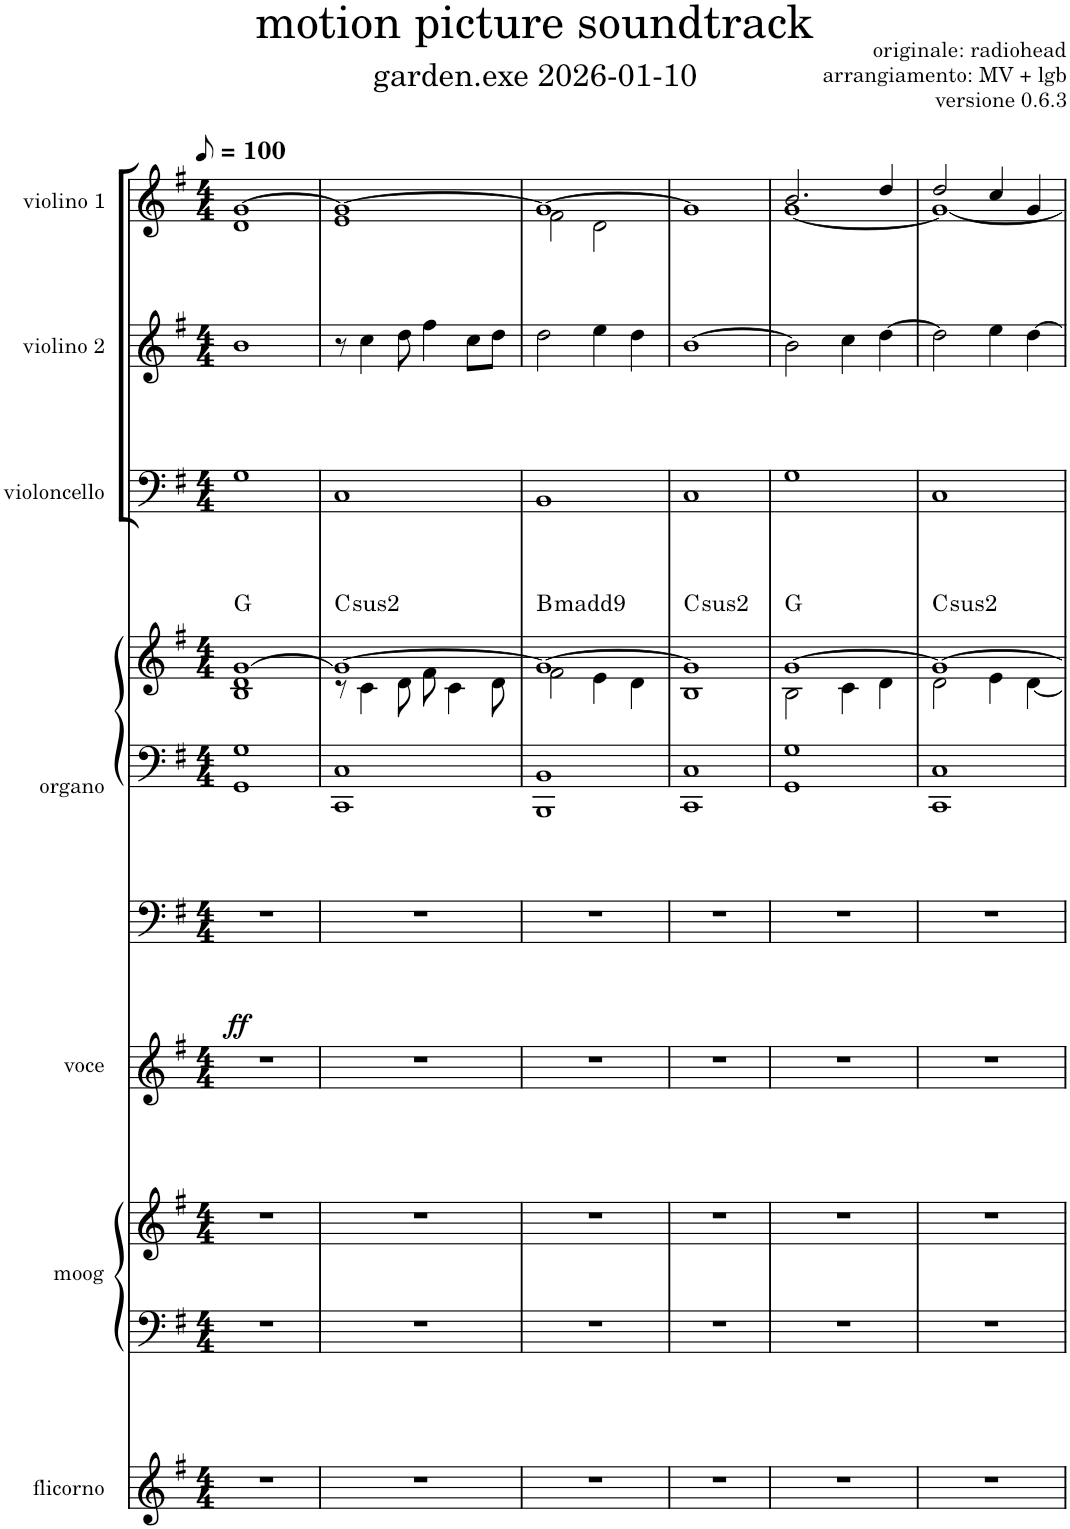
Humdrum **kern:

**kern	**kern	**kern	**kern	**dynam	**kern	**kern	**kern	**harte	**kern	**kern	**kern
*part7	*part6	*part6	*part5	*part5	*part4	*part4	*part4	*part4	*part3	*part2	*part1
*staff10	*staff9	*staff8	*staff7	*staff7	*staff6	*staff5	*staff4	*	*staff3	*staff2	*staff1
*I"flicorno	*I"moog	*	*I"voce	*	*I"organo	*	*	*	*I"violoncello	*I"violino 2	*I"violino 1
*I'f.	*I'mg.	*	*	*	*I'org.	*	*	*	*I'vc.	*I'v. 2	*I'v. 1
*clefG2	*clefF4	*clefG2	*clefG2	*	*clefF4	*clefF4	*clefG2	*	*clefF4	*clefG2	*clefG2
*Trd1c2	*	*	*	*	*	*	*	*	*	*	*
*k[f#]	*k[f#]	*k[f#]	*k[f#]	*	*k[f#]	*k[f#]	*k[f#]	*	*k[f#]	*k[f#]	*k[f#]
*M4/4	*M4/4	*M4/4	*M4/4	*	*M4/4	*M4/4	*M4/4	*	*M4/4	*M4/4	*M4/4
=1	=1	=1	=1	=1	=1	=1	=1	=1	=1	=1	=1
*	*	*	*	*	*	*	*	*	*	*	*^
!	!	!	!	!LO:DY:a	!	!	!	!	!	!	!	!
1r	1r	1r	1r	ff	1r	1GG 1G	1B 1d [1g	G:maj	1G	1b	[1g	1d
=2	=2	=2	=2	=2	=2	=2	=2	=2	=2	=2	=2	=2
*	*	*	*	*	*	*	*^	*	*	*	*	*
!	!	!	!	!	!	!	!	!	!LO:H:kt=2	!	!	!	!
1r	1r	1r	1r	.	1r	1CC 1C	1g_	8r	C:(1,2,5)	1C	8r	1g_	1e
.	.	.	.	.	.	.	.	4c\	.	.	4cc\	.	.
.	.	.	.	.	.	.	.	8d\	.	.	8dd\	.	.
.	.	.	.	.	.	.	.	8f#\	.	.	4ff#\	.	.
.	.	.	.	.	.	.	.	4c\	.	.	.	.	.
.	.	.	.	.	.	.	.	.	.	.	8cc\L	.	.
.	.	.	.	.	.	.	.	8d\	.	.	8dd\J	.	.
=3	=3	=3	=3	=3	=3	=3	=3	=3	=3	=3	=3	=3	=3
!	!	!	!	!	!	!	!	!	!LO:H:kt=m	!	!	!	!
1r	1r	1r	1r	.	1r	1BBB 1BB	1g_	2f#\	B:min(9)	1BB	2dd\	1g_	2f#\
.	.	.	.	.	.	.	.	4e\	.	.	4ee\	.	2d\
.	.	.	.	.	.	.	.	4d\	.	.	4dd\	.	.
*	*	*	*	*	*	*	*	*	*	*	*	*v	*v
=4	=4	=4	=4	=4	=4	=4	=4	=4	=4	=4	=4	=4
!	!	!	!	!	!	!	!	!	!LO:H:kt=2	!	!	!
1r	1r	1r	1r	.	1r	1CC 1C	1g]	1B	C:(1,2,5)	1C	[1b	1g]
=5	=5	=5	=5	=5	=5	=5	=5	=5	=5	=5	=5	=5
*	*	*	*	*	*	*	*	*	*	*	*	*^
1r	1r	1r	1r	.	1r	1GG 1G	[1g	2B\	G:maj	1G	2b\]	2.b/	[1g
.	.	.	.	.	.	.	.	4c\	.	.	4cc\	.	.
.	.	.	.	.	.	.	.	4d\	.	.	[4dd\	4dd/	.
=6	=6	=6	=6	=6	=6	=6	=6	=6	=6	=6	=6	=6	=6
!	!	!	!	!	!	!	!	!	!LO:H:kt=2	!	!	!	!
1r	1r	1r	1r	.	1r	1CC 1C	1g_	2d\	C:(1,2,5)	1C	2dd\]	2dd/	1g_
.	.	.	.	.	.	.	.	4e\	.	.	4ee\	4cc/	.
.	.	.	.	.	.	.	.	[4d\	.	.	[4dd\	4g/	.
*	*	*	*	*	*	*	*v	*v	*	*	*	*v	*v
=	=	=	=	=	=	=	=	=	=	=	=
*-	*-	*-	*-	*-	*-	*-	*-	*-	*-	*-	*-
